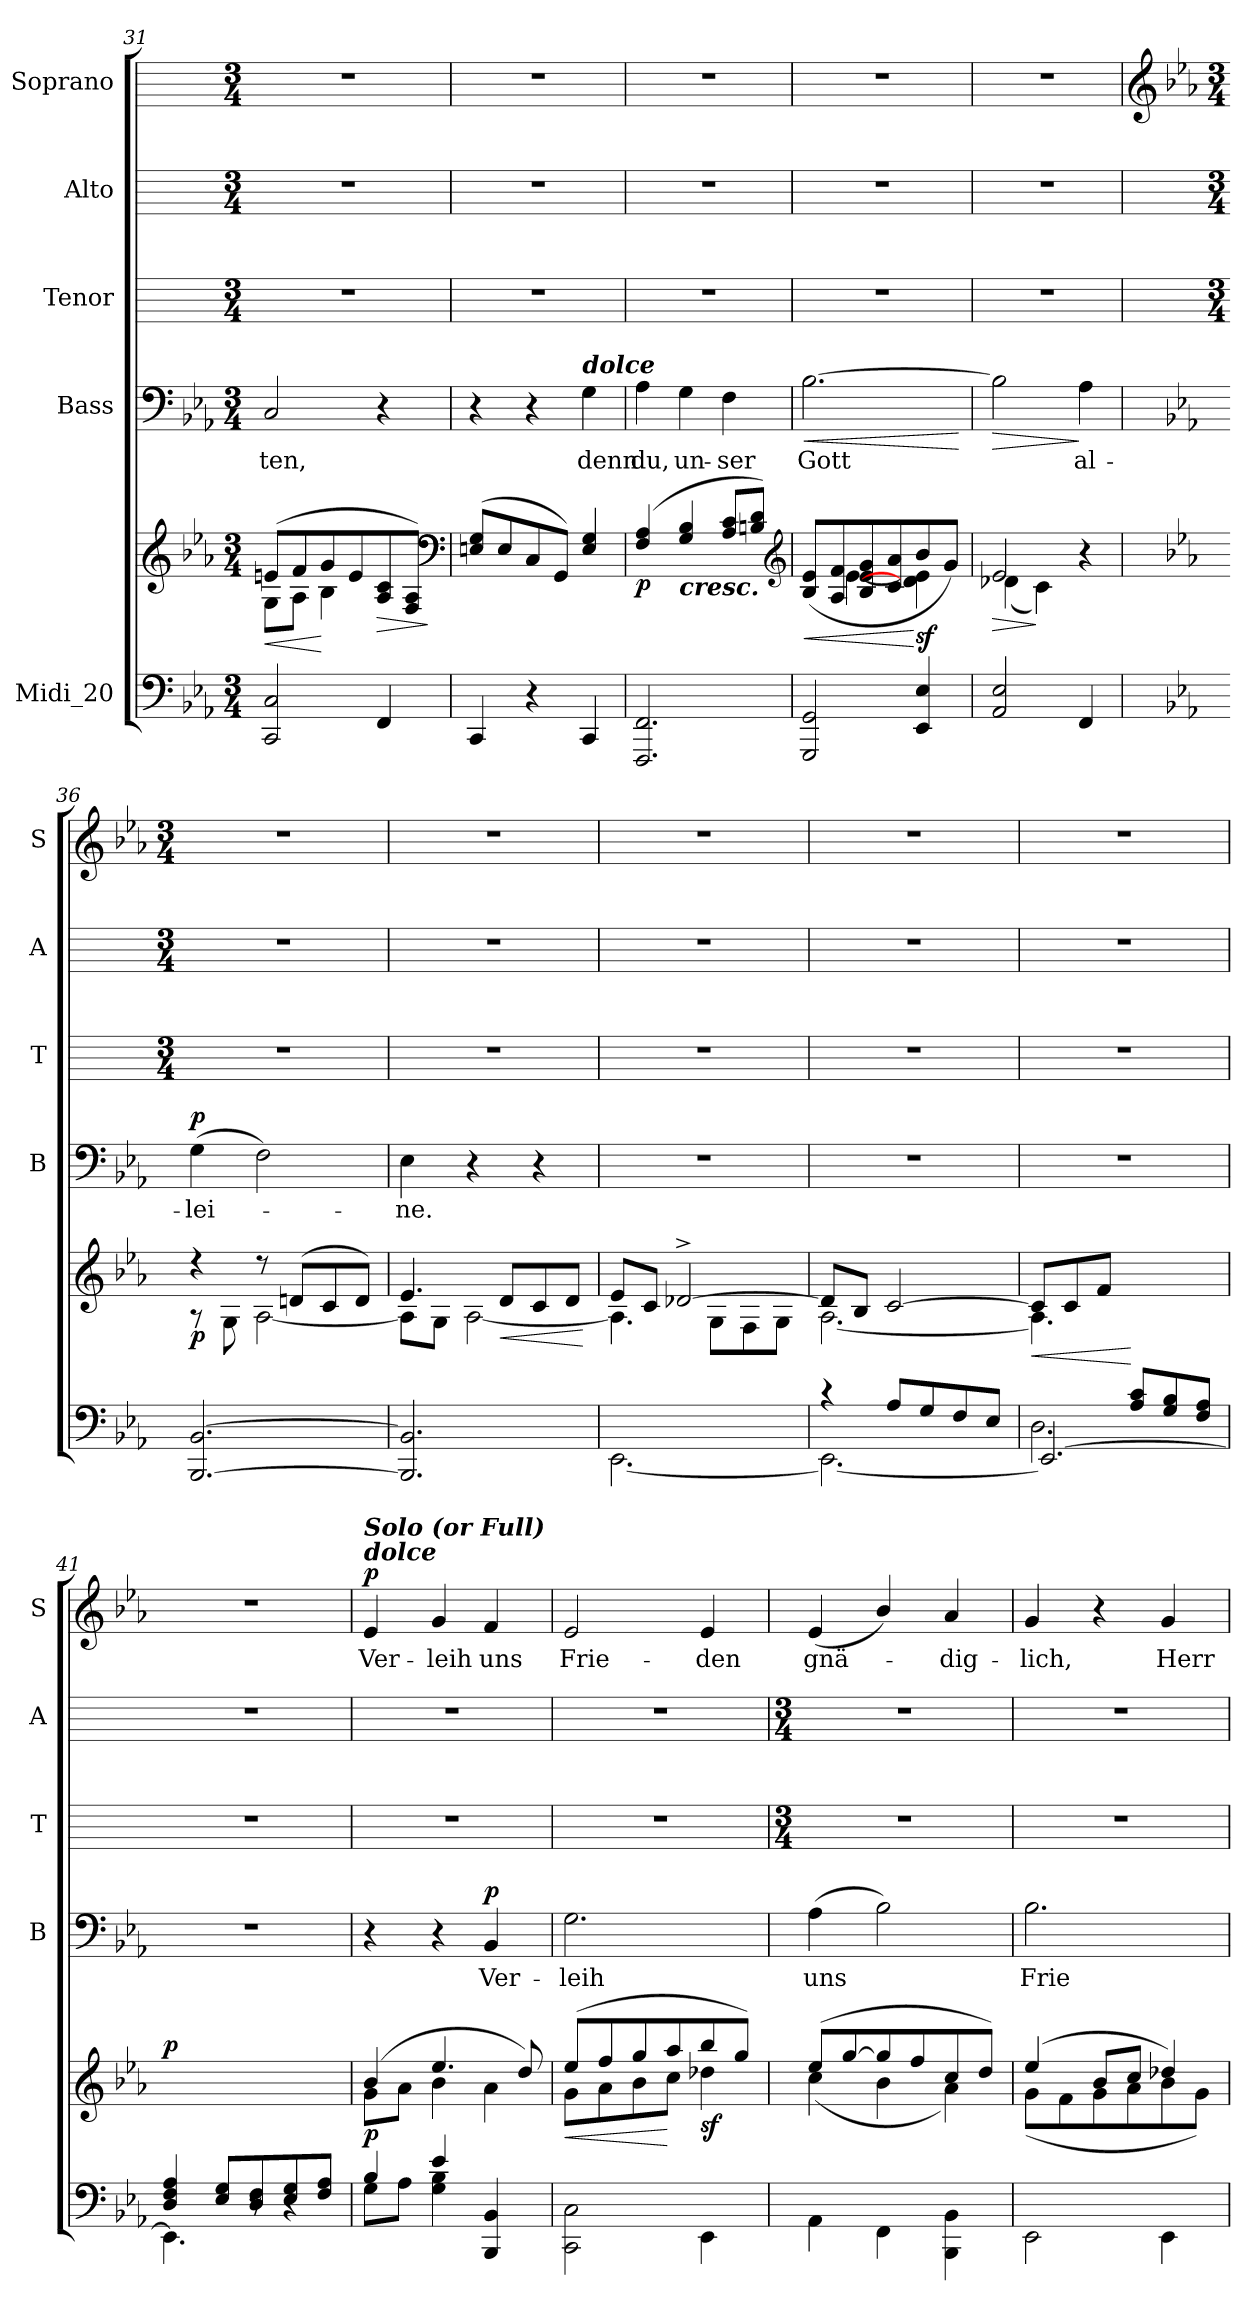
**kern	**kern	**dynam	**kern	**text	**dynam	**kern	**kern	**kern	**text	**dynam
*part5	*part5	*part5	*part4	*part4	*part4	*part3	*part2	*part1	*part1	*part1
*staff6	*staff5	*staff5/6	*staff4	*staff4	*staff4	*staff3	*staff2	*staff1	*staff1	*staff1
*I"Midi_20	*	*	*I"Bass	*	*	*I"Tenor	*I"Alto	*I"Soprano	*	*
*	*	*	*I'B	*	*	*I'T	*I'A	*I'S	*	*
*clefF4	*clefG2	*	*clefF4	*	*	*	*	*	*	*
*k[b-e-a-]	*k[b-e-a-]	*	*k[b-e-a-]	*	*	*	*	*	*	*
*E-:	*E-:	*	*E-:	*	*	*	*	*	*	*
*M3/4	*M3/4	*	*M3/4	*	*	*M3/4	*M3/4	*M3/4	*	*
=31	=31	=31	=31	=31	=31	=31	=31	=31	=31	=31
!	!	!LO:HP:b	!	!LO:LY:b	!	!	!	!	!	!
*	*^	*	*	*	*	*	*	*	*	*
2CC 2C	(>8enL	8G\L	<	2C	-ten,	.	2.r	2.r	2.r	.	.
.	8f	8A-\J	.	.	.	.	.	.	.	.	.
.	8g	4B-\	[	.	.	.	.	.	.	.	.
.	8e	.	.	.	.	.	.	.	.	.	.
!	!	!	!LO:HP:b	!	!	!	!	!	!	!	!
4FF	8A- 8c	4ryy	>	4r	.	.	.	.	.	.	.
.	8F 8A-J)	.	.	.	.	.	.	.	.	.	.
*	*v	*v	*	*	*	*	*	*	*	*	*
*	*clefF4	*	*	*	*	*	*	*	*	*
.	.	]	.	.	.	.	.	.	.	.
=32	=32	=32	=32	=32	=32	=32	=32	=32	=32	=32
*	*^	*	*	*	*	*	*	*	*	*
!	!	!LO:N:vis=1	!	!	!	!	!	!	!	!	!
4CC	(<8En 8GL	2.ryy	.	4r	.	.	2.r	2.r	2.r	.	.
.	8E	.	.	.	.	.	.	.	.	.	.
4r	8C	.	.	4r	.	.	.	.	.	.	.
.	8GGJ)	.	.	.	.	.	.	.	.	.	.
!	!	!	!	!LO:TX:a:Bi:t=dolce	!	!	!	!	!	!	!
!	!	!	!	!	!LO:LY:b	!	!	!	!	!	!
4CC	4E 4G	.	.	4G	denn	.	.	.	.	.	.
=33	=33	=33	=33	=33	=33	=33	=33	=33	=33	=33	=33
!	!	!LO:N:vis=1	!LO:DY:b	!	!LO:LY:b	!	!	!	!	!	!
2.FFF 2.FF	(>4F 4A-	2.ryy	p	4A-	du,	.	2.r	2.r	2.r	.	.
!	!LO:TX:b:Bi:t=cresc.	!	!	!	!	!	!	!	!	!	!
!	!	!	!	!	!LO:LY:b	!	!	!	!	!	!
.	4G 4B-	.	.	4G	un-	.	.	.	.	.	.
!	!	!	!	!	!LO:LY:b	!	!	!	!	!	!
.	8A- 8cL	.	.	4F	-ser	.	.	.	.	.	.
.	8Bn 8dJ)	.	.	.	.	.	.	.	.	.	.
*	*clefG2	*	*	*	*	*	*	*	*	*	*
=34	=34	=34	=34	=34	=34	=34	=34	=34	=34	=34	=34
!	!	!	!LO:HP:b	!	!LO:LY:b	!LO:HP:b	!	!	!	!	!
2GGG 2GG	(<8B- 8e-L	4ryy	<	[2.B-	Gott	<	2.r	2.r	2.r	.	.
.	8A- 8f	.	.	.	.	.	.	.	.	.	.
.	8B- 8e- 8g	[4e-\	.	.	.	.	.	.	.	.	.
.	8c 8a-	.	.	.	.	.	.	.	.	.	.
!	!	!	!LO:DY:n=1:b	!	!	!	!	!	!	!	!
4EE- 4E-	8b-	4d-\] 4e-\]	[ sf	.	.	.	.	.	.	.	.
.	8gJ)	.	.	.	.	.	.	.	.	.	.
*	*v	*v	*	*	*	*	*	*	*	*	*
.	.	.	.	.	[	.	.	.	.	.
=35	=35	=35	=35	=35	=35	=35	=35	=35	=35	=35
*	*^	*	*	*	*	*	*	*	*	*
!	!	!	!LO:HP:b	!	!	!LO:HP:b	!	!	!	!	!
2AA- 2E-	2e-	(<4d-X\	>	2B-]	.	>	2.r	2.r	2.r	.	.
.	.	4c\)	]	.	.	.	.	.	.	.	.
!	!	!	!	!	!LO:LY:b	!	!	!	!	!	!
4FF	4r	4ryy	.	4A-	al-	]	.	.	.	.	.
!!LO:LB:g=z
=36	=36	=36	=36	=36	=36	=36	=36	=36	=36	=36	=36
*	*	*	*	*	*	*	*	*	*clefG2	*	*
*	*	*	*	*	*	*	*	*	*k[b-e-a-]	*	*
*	*	*	*	*	*	*	*	*	*E-:	*	*
*	*	*	*	*	*	*	*M3/4	*M3/4	*M3/4	*	*
*^	*	*	*	*	*	*	*	*	*	*	*
!	!	!	!	!LO:DY:b	!	!LO:LY:b	!LO:DY:b	!	!	!LO:N:vis=1	!	!
[2.BBB- [2.BB-	2.ryy	4r	8r	p	(>4G	-lei-	p	2.r	2.r	2.r	.	.
.	.	.	8G\	.	.	.	.	.	.	.	.	.
.	.	8r	[2A-\	.	2F)	.	.	.	.	.	.	.
.	.	(>8dn/L	.	.	.	.	.	.	.	.	.	.
.	.	8c/	.	.	.	.	.	.	.	.	.	.
.	.	8d/J)	.	.	.	.	.	.	.	.	.	.
=37	=37	=37	=37	=37	=37	=37	=37	=37	=37	=37	=37	=37
!	!	!	!	!	!	!LO:LY:b	!	!	!	!LO:N:vis=1	!	!
2.BBB-] 2.BB-]	2.ryy	4.e-/	8A-\L]	.	4E-	ne.	.	2.r	2.r	2.r	.	.
.	.	.	8G\J	.	.	.	.	.	.	.	.	.
.	.	.	[2A-\	.	4r	.	.	.	.	.	.	.
!	!	!	!	!LO:HP:b	!	!	!	!	!	!	!	!
.	.	8d/L	.	<	.	.	.	.	.	.	.	.
.	.	8c/	.	.	4r	.	.	.	.	.	.	.
.	.	8d/J	.	.	.	.	.	.	.	.	.	.
*v	*v	*	*	*	*	*	*	*	*	*	*	*
*	*v	*v	*	*	*	*	*	*	*	*	*
.	.	[	.	.	.	.	.	.	.	.
=38	=38	=38	=38	=38	=38	=38	=38	=38	=38	=38
!LO:N:vis=1	!	!	!LO:N:vis=1	!	!	!	!	!LO:N:vis=1	!	!
*^	*^	*	*	*	*	*	*	*	*	*
2.ryy	[2.EE-	8e-/L	4.A-\]	.	2.r	.	.	2.r	2.r	2.r	.	.
.	.	8c/J	.	.	.	.	.	.	.	.	.	.
.	.	[2d-X^/	.	.	.	.	.	.	.	.	.	.
.	.	.	8G\L	.	.	.	.	.	.	.	.	.
.	.	.	8F\	.	.	.	.	.	.	.	.	.
.	.	.	8G\J	.	.	.	.	.	.	.	.	.
=39	=39	=39	=39	=39	=39	=39	=39	=39	=39	=39	=39	=39
!	!	!	!	!	!LO:N:vis=1	!	!	!	!	!LO:N:vis=1	!	!
4r	2.EE-\_	8d-/L]	[2.A-\	.	2.r	.	.	2.r	2.r	2.r	.	.
.	.	8B-/J	.	.	.	.	.	.	.	.	.	.
8A-/L	.	[2c/	.	.	.	.	.	.	.	.	.	.
8G/	.	.	.	.	.	.	.	.	.	.	.	.
8F/	.	.	.	.	.	.	.	.	.	.	.	.
8E-/J	.	.	.	.	.	.	.	.	.	.	.	.
=40	=40	=40	=40	=40	=40	=40	=40	=40	=40	=40	=40	=40
*	*^	*	*	*	*	*	*	*	*	*	*	*
!	!	!	!	!	!LO:HP:b	!LO:N:vis=1	!	!	!	!	!LO:N:vis=1	!	!
4.ryy	2.D\	2.EE-/_	8c/L]	4.A-\]	<	2.r	.	.	2.r	2.r	2.r	.	.
.	.	.	8c/	.	.	.	.	.	.	.	.	.	.
.	.	.	8f/J	.	.	.	.	.	.	.	.	.	.
8A-/ 8c/L	.	.	4.ryy	4.ryy	[	.	.	.	.	.	.	.	.
8G/ 8B-/	.	.	.	.	.	.	.	.	.	.	.	.	.
8F/ 8A-/J	.	.	.	.	.	.	.	.	.	.	.	.	.
*	*	*	*v	*v	*	*	*	*	*	*	*	*	*
=41	=41	=41	=41	=41	=41	=41	=41	=41	=41	=41	=41	=41
!	!LO:N:vis=1	!	!	!LO:DY:a	!LO:N:vis=1	!	!	!	!	!LO:N:vis=1	!	!
4D/ 4F/ 4A-/	2.ryy	4.EE-\]	2.ryy	p	2.r	.	.	2.r	2.r	2.r	.	.
8E-/ 8G/L	.	.	.	.	.	.	.	.	.	.	.	.
8D/ 8F/	.	8r	.	.	.	.	.	.	.	.	.	.
8E-/ 8G/	.	4r	.	.	.	.	.	.	.	.	.	.
8F/ 8A-/J	.	.	.	.	.	.	.	.	.	.	.	.
*	*v	*v	*	*	*	*	*	*	*	*	*	*
=42	=42	=42	=42	=42	=42	=42	=42	=42	=42	=42	=42
*	*	*^	*	*	*	*	*	*	*	*	*
!	!	!	!	!	!	!	!	!	!	!LO:TX:a:Bi:t=dolce	!	!
!	!	!	!	!	!	!	!	!	!	!LO:TX:a:Bi:t=Solo (or Full)	!	!
!	!	!	!	!LO:DY:b	!	!	!	!	!	!	!LO:LY:b	!LO:DY:b
4B-/	8GL	(>4b-/	8g\L	p	4r	.	.	2.r	2.r	4e-	Ver-	p
.	8A-J	.	8a-\J	.	.	.	.	.	.	.	.	.
!	!	!	!	!	!	!	!	!	!	!	!LO:LY:b	!
4e-/	4G 4B-	4.ee-/	4b-\	.	4r	.	.	.	.	4g	-leih	.
!	!	!	!	!	!	!LO:LY:b	!LO:DY:b	!	!	!	!LO:LY:b	!
4ryy	4BBB- 4BB-	.	4a-\	.	4BB-	Ver-	p	.	.	4f	uns	.
.	.	8dd/)	.	.	.	.	.	.	.	.	.	.
=43	=43	=43	=43	=43	=43	=43	=43	=43	=43	=43	=43	=43
!LO:N:vis=1	!	!	!	!LO:HP:b	!	!LO:LY:b	!	!	!	!	!LO:LY:b	!
2.ryy	2CC 2C	(>8ee-/L	8g\L	<	2.G	-leih	.	2.r	2.r	2e-	Frie-	.
.	.	8ff/	8a-\	.	.	.	.	.	.	.	.	.
.	.	8gg/	8b-\	.	.	.	.	.	.	.	.	.
.	.	8aa-/	8cc\J	[	.	.	.	.	.	.	.	.
!	!	!	!	!LO:DY:b	!	!	!	!	!	!	!LO:LY:b	!
.	4EE-	8bb-/	4dd-X\	sf	.	.	.	.	.	4e-	-den	.
.	.	8gg/J)	.	.	.	.	.	.	.	.	.	.
!!LO:LB:g=z
=44	=44	=44	=44	=44	=44	=44	=44	=44	=44	=44	=44	=44
*	*	*	*	*	*	*	*	*M3/4	*M3/4	*	*	*
!LO:N:vis=1	!	!	!	!	!	!LO:LY:b	!	!	!	!	!LO:LY:b	!
2.ryy	4AA-	(>8ee-/L	(<4cc\	.	(>4A-	uns	.	2.r	2.r	(<4e-	gnä-	.
.	.	[8gg/	.	.	.	.	.	.	.	.	.	.
.	4FF	8gg/]	4b-\	.	2B-)	.	.	.	.	4b-/)	.	.
.	.	8ff/	.	.	.	.	.	.	.	.	.	.
!	!	!	!	!	!	!	!	!	!	!	!LO:LY:b	!
.	4BBB- 4BB-	8cc/	4a-\)	.	.	.	.	.	.	4a-	dig-	.
.	.	8dd/J)	.	.	.	.	.	.	.	.	.	.
=45	=45	=45	=45	=45	=45	=45	=45	=45	=45	=45	=45	=45
!LO:N:vis=1	!	!	!	!	!	!LO:LY:b	!	!	!	!	!LO:LY:b	!
2.ryy	2EE-	(>4ee-/	(<8g\L	.	2.B-	Frie-	.	2.r	2.r	4g	-lich,	.
.	.	.	8f\	.	.	.	.	.	.	.	.	.
.	.	8b-/L	8g\	.	.	.	.	.	.	4r	.	.
.	.	8cc/J	8a-\	.	.	.	.	.	.	.	.	.
!	!	!	!	!	!	!	!	!	!	!	!LO:LY:b	!
.	4EE-	4dd-X/)	8b-\	.	.	.	.	.	.	4g	Herr	.
.	.	.	8g\J)	.	.	.	.	.	.	.	.	.
*v	*v	*	*	*	*	*	*	*	*	*	*	*
*	*v	*v	*	*	*	*	*	*	*	*	*
=	=	=	=	=	=	=	=	=	=	=
*-	*-	*-	*-	*-	*-	*-	*-	*-	*-	*-
